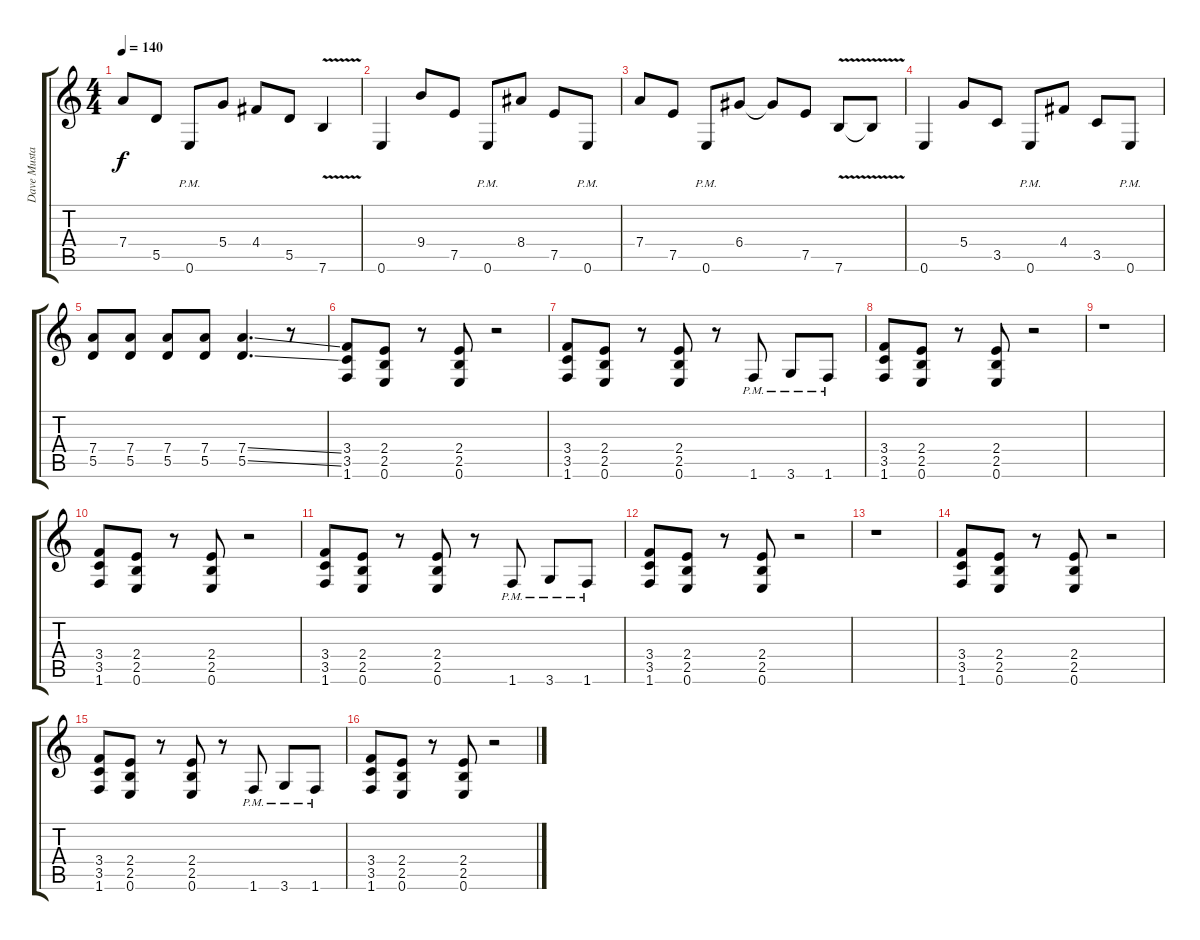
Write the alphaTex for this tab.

\track ("Dave Mustane (Overdriven Guitar)" "Dave Musta") {instrument distortionguitar}
\staff {score tabs}
\tuning (E4 B3 G3 D3 A2 E2) {hide}
\ts (4 4)
\tempo 140
\clef g2
\ks c
7.4.8{dy f} 5.5.8 0.6{pm}.8 5.4.8 4.4.8 5.5.8 7.6{v}.4 |
0.6.4 9.4.8 7.5.8 0.6{pm}.8 8.4.8 7.5.8 0.6{pm}.8 |
7.4.8 7.5.8 0.6{pm}.8 6.4.8 6.4{t}.8 7.5.8 7.6{v}.8 7.6{t}.8 |
0.6.4 5.4.8 3.5.8 0.6{pm}.8 4.4.8 3.5.8 0.6{pm}.8 |
(7.4 5.5).8 (7.4 5.5).8 (7.4 5.5).8 (7.4 5.5).8 (7.4{ss} 5.5{ss}).4{d} r.8 |
(3.4 3.5 1.6).8 (2.4 2.5 0.6).8 r.8 (2.4 2.5 0.6).8 r.2 |
(3.4 3.5 1.6).8 (2.4 2.5 0.6).8 r.8 (2.4 2.5 0.6).8 r.8 1.6{pm}.8 3.6{pm}.8 1.6{pm}.8 |
(3.4 3.5 1.6).8 (2.4 2.5 0.6).8 r.8 (2.4 2.5 0.6).8 r.2 |
r.1 |
(3.4 3.5 1.6).8 (2.4 2.5 0.6).8 r.8 (2.4 2.5 0.6).8 r.2 |
(3.4 3.5 1.6).8 (2.4 2.5 0.6).8 r.8 (2.4 2.5 0.6).8 r.8 1.6{pm}.8 3.6{pm}.8 1.6{pm}.8 |
(3.4 3.5 1.6).8 (2.4 2.5 0.6).8 r.8 (2.4 2.5 0.6).8 r.2 |
r.1 |
(3.4 3.5 1.6).8 (2.4 2.5 0.6).8 r.8 (2.4 2.5 0.6).8 r.2 |
(3.4 3.5 1.6).8 (2.4 2.5 0.6).8 r.8 (2.4 2.5 0.6).8 r.8 1.6{pm}.8 3.6{pm}.8 1.6{pm}.8 |
(3.4 3.5 1.6).8 (2.4 2.5 0.6).8 r.8 (2.4 2.5 0.6).8 r.2
